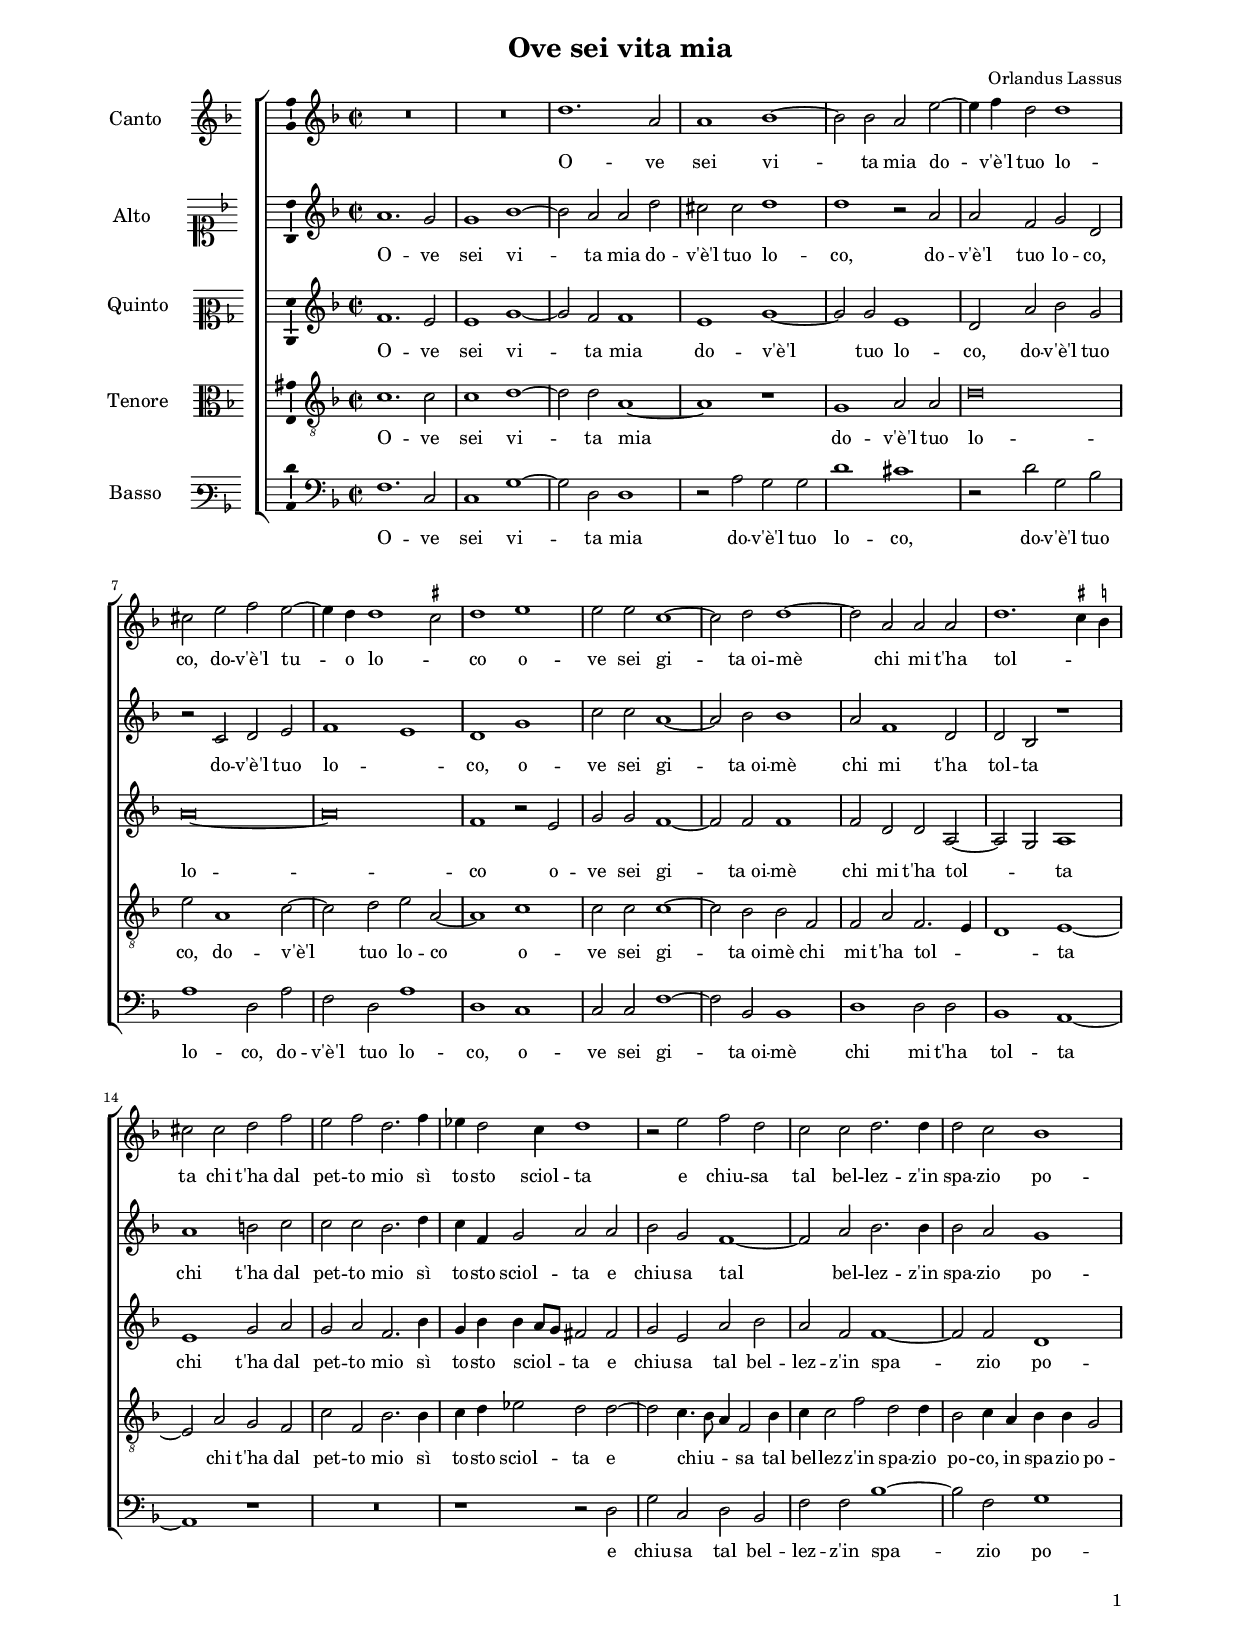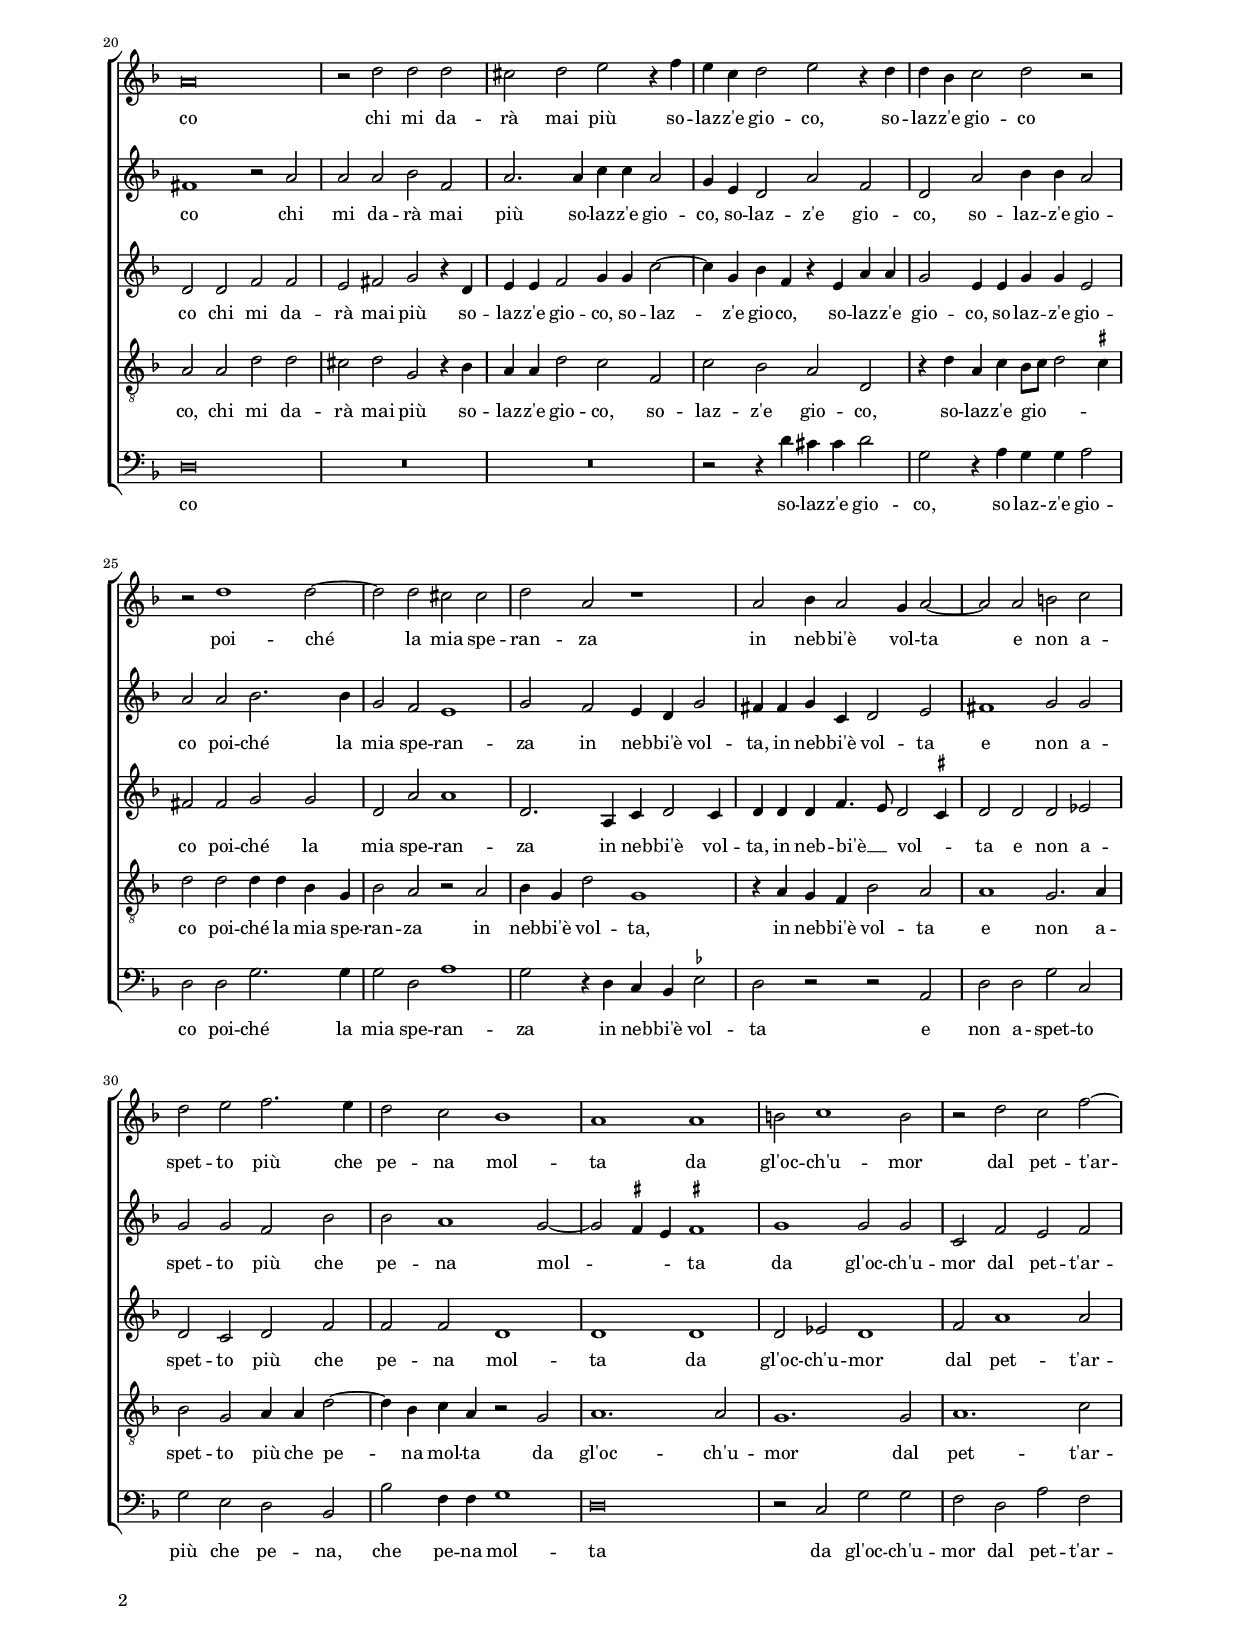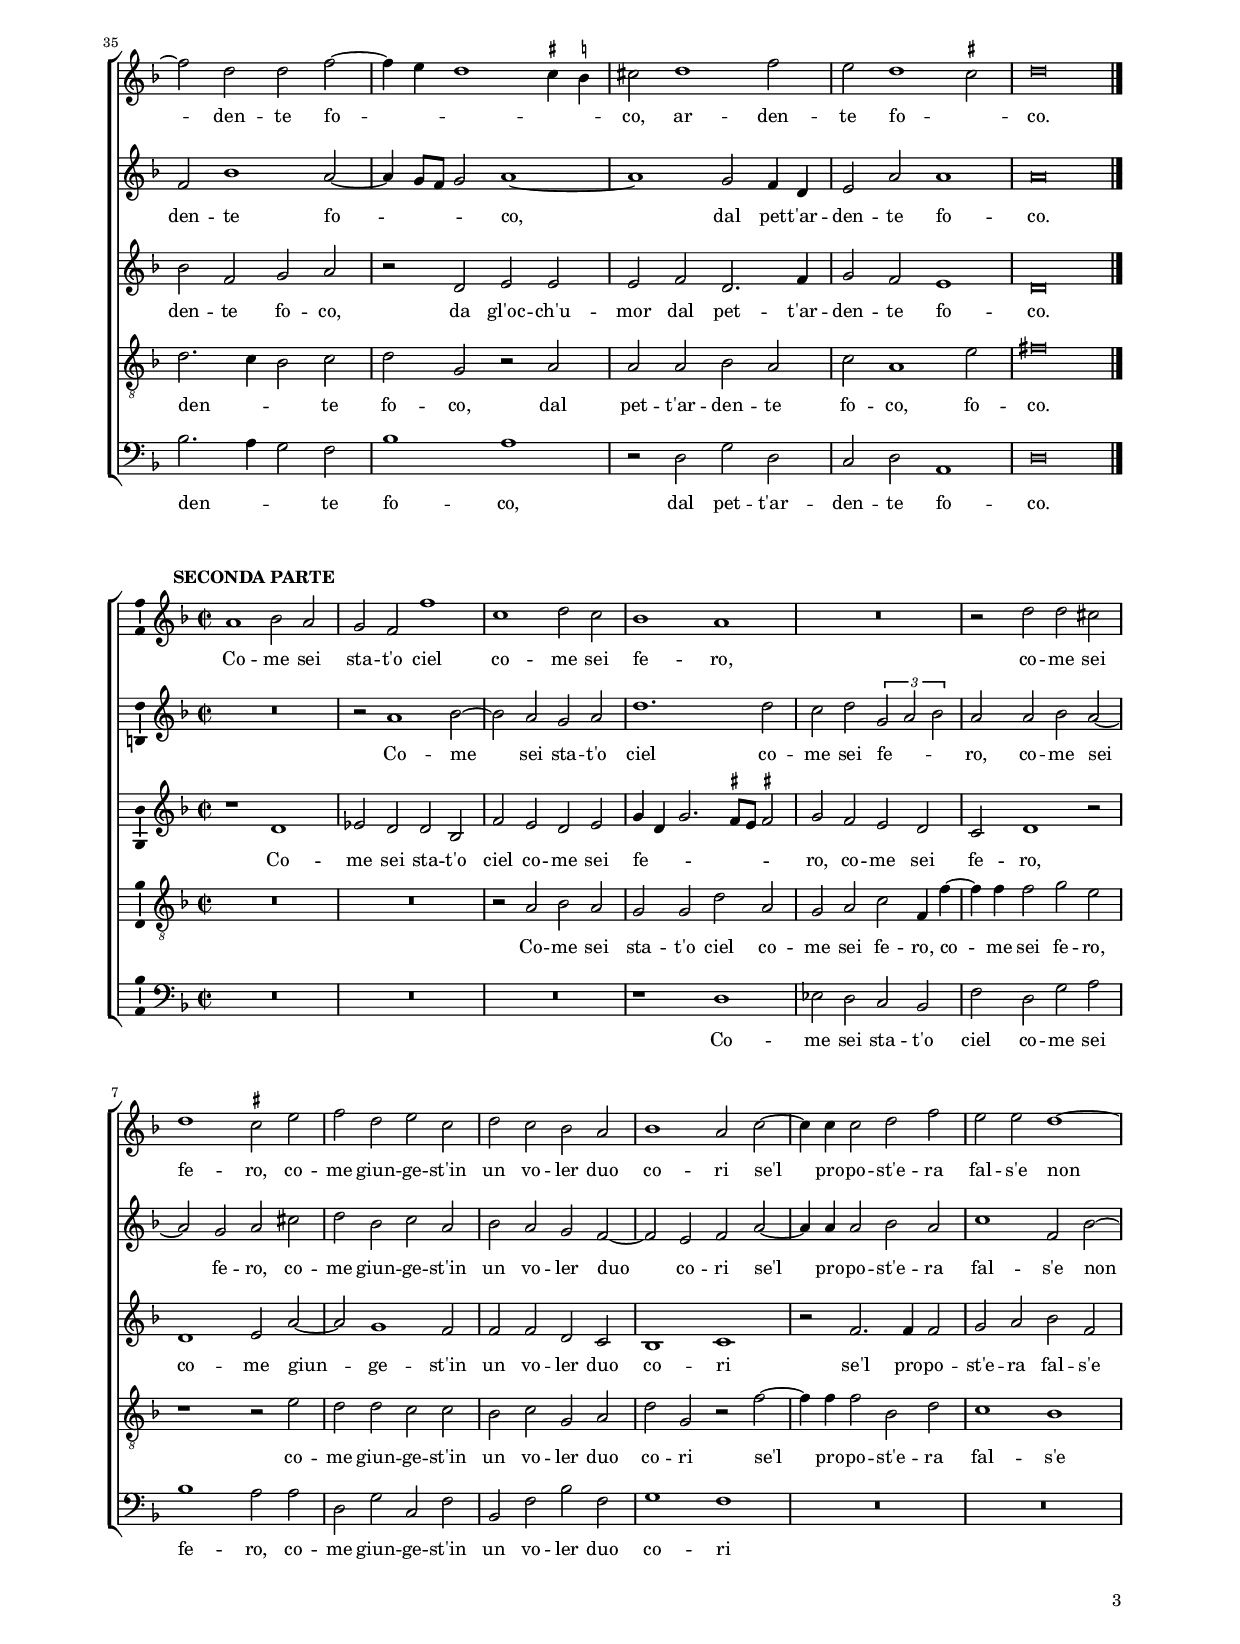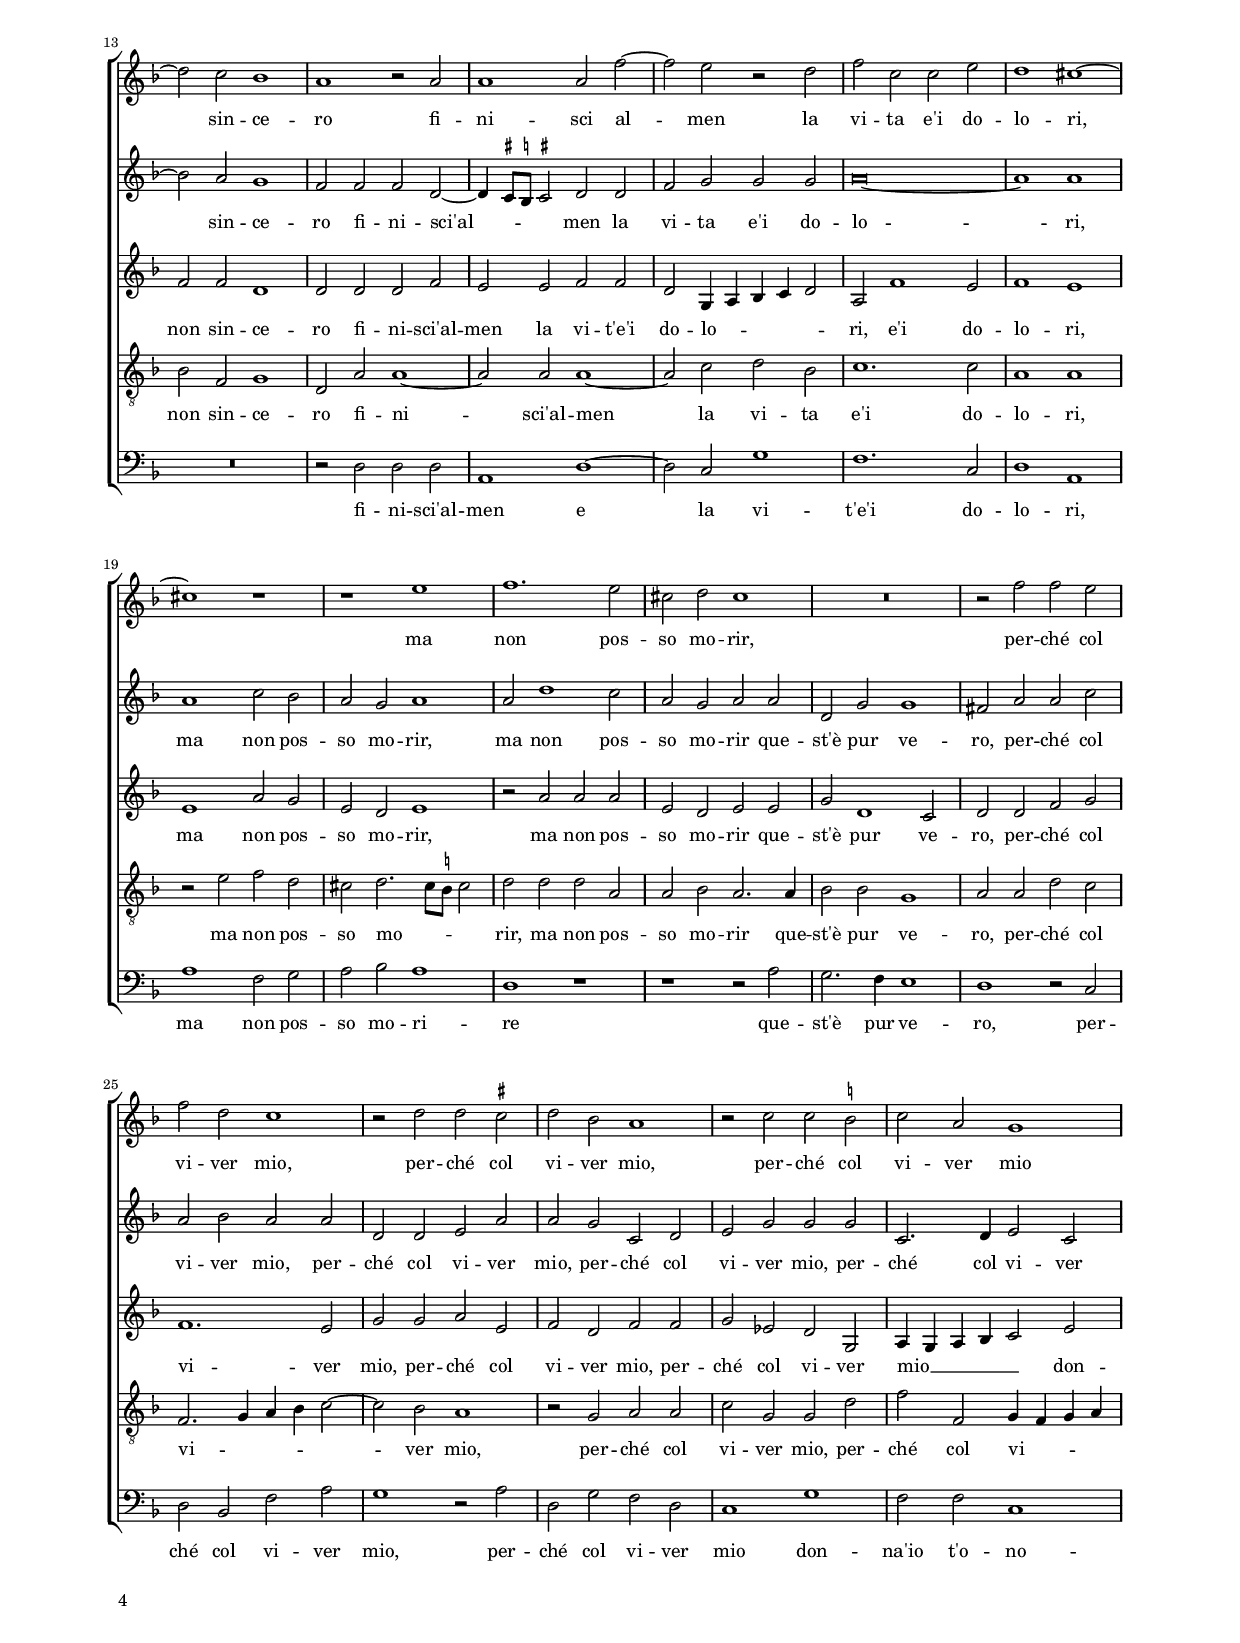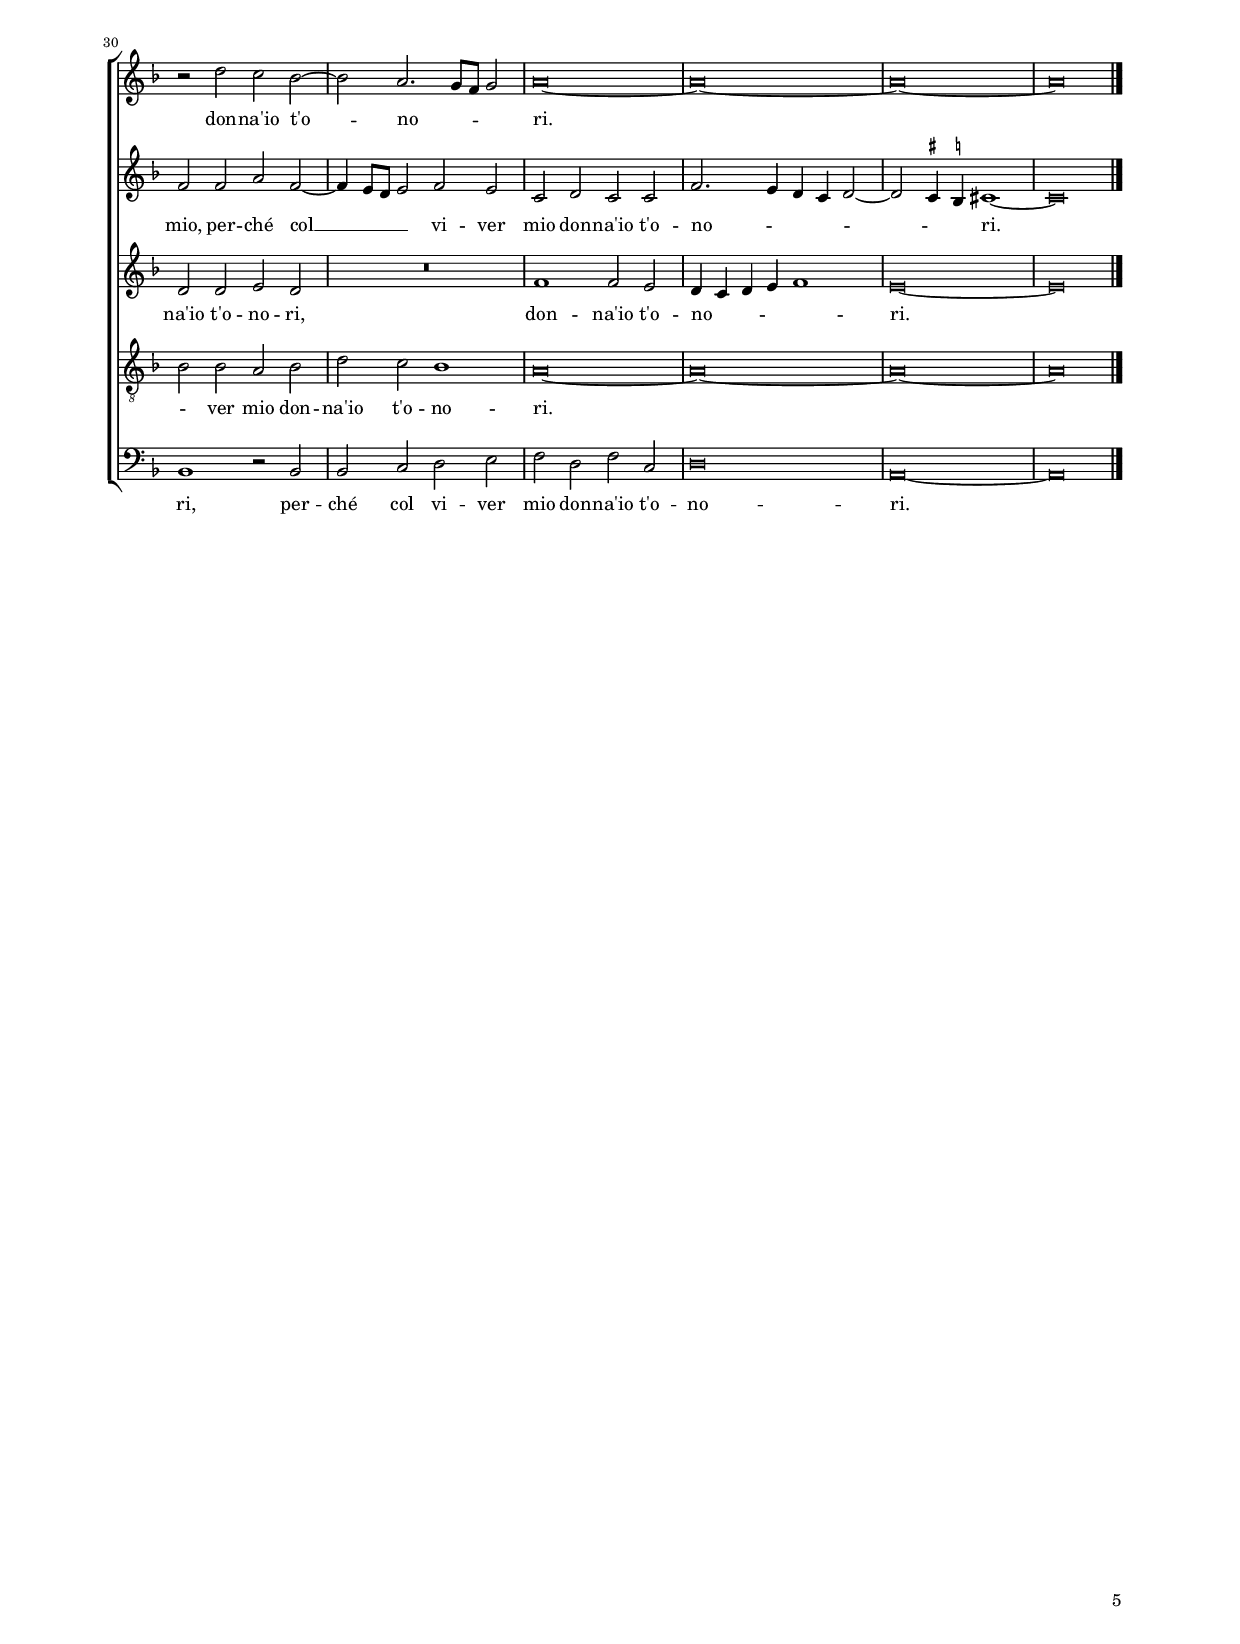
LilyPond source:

\header
{
  title="Ove sei vita mia"
  composer="Orlandus Lassus"
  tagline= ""
}

\version "2.24.1"
\language deutsch
#(set-global-staff-size 15)
% #(set-default-paper-size "letter")
#(ly:set-option 'point-and-click #f)

	
	ficta = { \once \set suggestAccidentals = ##t }
	
	forget = #(define-music-function (music) (ly:music?) #{
		\accidentalStyle forget
		$music
		\accidentalStyle default
		#})
	

\paper
	{
	top-margin = 1.8 \cm
	bottom-margin = 1.2 \cm
	left-margin = 2 \cm
	right-margin = 2 \cm
	ragged-bottom = ##f
	ragged-last-bottom = ##t
	print-page-number = ##f
	score-system-spacing = #'((basic-distance . 16) (minimum-distance . 14) (padding . 5) (strechability . 150))
	system-system-spacing = #'((basic-distance . 16) (minimum-distance . 14) (padding . 5) (strechability . 150))
	oddFooterMarkup=\markup   \fill-line { "" \fromproperty #'page:page-number-string }
	evenFooterMarkup=\markup  \fill-line { \fromproperty #'page:page-number-string "" }
	last-bottom-spacing = #'((basic-distance . 12) (minimum-distance . 7) (padding . 4))
%	systems-per-page = 3
%	min-systems-per-page = 3
	}

global = {
	\key f \major
	\time 2/2 \set Score.measureLength = #(ly:make-moment 2/1)
	\skip 1*2*39 \bar "|."
	}
	

incipitcantus = \markup { \score {
	{
	\set Staff.instrumentName = \markup { \fontsize #1 "Canto" }
	\key f \major
	\clef violin
	s4 \bar ""
	}
	\layout  {
	raggedright = ##t
	indent = 1.8 \cm
	line-width = 2.5 \cm
	\context { \Staff \remove Time_signature_engraver }
	\override Staff.Clef.Y-extent = #'(0 . 0)
	}} \hspace #1 }
      
      
incipitaltus = \markup { \score {
	{
	\set Staff.instrumentName = \markup { \fontsize #1 "Alto" }
	\key f \major
	\clef soprano
	s4 \bar ""
	}
	\layout  {
	raggedright = ##t
	indent = 1.8 \cm
	line-width = 2.5 \cm
	\context { \Staff \remove Time_signature_engraver }
	\override Staff.Clef.Y-extent = #'(0 . 0)
	}} \hspace #1 }
      
      
incipitquintus = \markup { \score {
	{
	\set Staff.instrumentName = \markup { \fontsize #1 "Quinto" }
	\key f \major
	\clef mezzosoprano
	s4 \bar ""
	}
	\layout  {
	raggedright = ##t
	indent = 1.8 \cm
	line-width = 2.5 \cm
	\context { \Staff \remove Time_signature_engraver }
	\override Staff.Clef.Y-extent = #'(0 . 0)
	}} \hspace #1 }


incipittenor = \markup { \score {
	{
	\set Staff.instrumentName = \markup { \fontsize #1 "Tenore" }
	\key f \major
	\clef alto
	s4 \bar ""
	}
	\layout  {
	raggedright = ##t
	indent = 1.8 \cm
	line-width = 2.5 \cm
	\context { \Staff \remove Time_signature_engraver }
	\override Staff.Clef.Y-extent = #'(0 . 0)
	}} \hspace #1 }
      
      
incipitbassus = \markup { \score {
	{
	\set Staff.instrumentName = \markup { \fontsize #1 "Basso" }
	\key f \major
	\clef varbaritone
	s4 \bar ""
	}
	\layout  {
	raggedright = ##t
	indent = 1.8 \cm
	line-width = 2.5 \cm
	\context { \Staff \remove Time_signature_engraver }
	\override Staff.Clef.Y-extent = #'(0 . 0)
	}} \hspace #1 }


cantus =  \relative c''
	{
	R\breve
	R\breve
	d1. a2
	a1 b~
%5
	b2 b a e'~ |
	e4 f d2 d1
	cis2 e f e~
	e4 d d1 \ficta cis2
	d1 e
%10
	e2 e c1~ |
	c2 d d1~
	d2 a a a
	d1. \ficta cis4 \ficta h
	cis2 cis d f
%15
	e2 f d2. f4 |
	es4 d2 c4 d1
	r2 e f d
	c2 c d2. d4
	d2 c b1
%20
	a\breve |
	r2 d d d
	cis2 d e r4 f
	e4 c d2 e r4 d
	d4 b c2 d r
%25
	r2 d1 d2~ |
	d2 d cis cis
	d2 a r1
	a2 b4 a2 g4 a2~
	a2 a h c
%30
	d2 e f2. e4 |
	d2 c b1
	a1 a
	h2 c1 h2
	r2 d c f~
%35
	f2 d d f~ |
	f4 e d1 \ficta cis4 \ficta h
	cis2 d1 f2
	e2 d1 \ficta cis2
	d\breve |
	}


altus =  \relative c'
	{
	a'1. g2
	g1 b~
	b2 a a d
	cis2 cis d1
%5
	d1 r2 a |
	a2 f g d
	r2 c d e
	f1 e
	d1 g
%10
	c2 c a1~ |
	a2 b b1
	a2 f1 d2
	d2 b r1
	a'1 h2 c
%15
	c2 c b2. d4 |
	c4 f, g2 a a
	b2 g f1~
	f2 a b2. b4
	b2 a g1
%20
	fis1 r2 a |
	a2 a b f
	a2. a4 c c a2
	g4 e d2 a' f
	d2 a' b4 b a2
%25
	a2 a b2. b4 |
	g2 f e1
	g2 f e4 d g2
	fis4 fis g c, d2 e
	fis1 g2 g
%30
	g2 g f b |
	b2 a1 g2~
	g2 \ficta fis4 e \ficta fis!1
	g1 g2 g
	c,2 f e f
%35
	f2 b1 a2~ |
	a4 g8 f g2 a1~
	a1 g2 f4 d
	e2 a a1
	a\breve |
	}


quintus =  \relative c'
	{
	f1. e2
	e1 g~
	g2 f f1
	e1 g~
%5
	g2 g e1 |
	d2 a' b g
	a\breve~
	a\breve
	f1 r2 e
%10
	g2 g f1~ |
	f2 f f1
	f2 d d a~
	a2 g a1
	e'1 g2 a
%15
	g2 a f2. b4 |
	g4 b b a8 g fis2 fis
	g2 e a b
	a2 f f1~
	f2 f d1
%20
	d2 d f f |
	e2 fis g r4 d
	e4 e f2 g4 g c2~
	c4 g b f r e a a
	g2 e4 e g g e2
%25
	fis2 fis g g |
	d2 a' a1
	d,2. a4 c d2 c4
	d4 d d f4. e8 d2 \ficta cis4
	d2 d d es
%30
	d2 c d f |
	f2 f d1
	d1 d
	d2 es d1
	f2 a1 a2
%35
	b2 f g a |
	r2 d, e e
	e2 f d2. f4
	g2 f e1
	d\breve |
	}


tenor  =  \relative c'
	{
	c1. c2
	c1 d~
	d2 d a1~
	a1 r
%5
	g1 a2 a |
	d\breve
	e2 a,1 c2~
	c2 d e a,~
	a1 c
%10
	c2 c c1~ |
	c2 b b f
	f2 a f2. e4
	d1 e~
	e2 a g f
%15
	c'2 f, b2. b4 |
	c4 d es2 d d~
	d2 c4. b8 a4 f2 b4
	c4 c2 f d d4
	b2 c4 a b b g2
%20
	a a2 d d |
	cis2 d g, r4 b
	a4 a d2 c f,
	c'2 b a d,
	r4 d' a c b8 c d2 \ficta cis4
%25
	d2 d d4 d b g |
	b2 a r a
	b4 g d'2 g,1
	r4 a g f b2 a
	a1 g2. a4
%30
	b2 g a4 a d2~ |
	d4 b c a r2 g 
	a1. a2
	g1. g2
	a1. c2
%35
	d2. c4 b2 c |
	d2 g, r a
	a2 a b a
	c2 a1 e'2
	fis\breve |
	}


bassus  =  \relative c
	{
	f1. c2
	c1 g'~
	g2 d d1
	r2 a' g g
%5
	d'1 cis |
	r2 d g, b2
	a1 d,2 a'
	f2 d a'1
	d,1 c
%10
	c2 c f1~ |
	f2 b, b1
	d1 d2 d
	b1 a~
	a1 r
%15
	R\breve |
	r1 r2 d
	g2 c, d b
	f'2 f b1~
	b2 f g1
%20
	d\breve |
	R\breve
	R\breve
	r2 r4 d' cis cis d2
	g,2 r4 a g g a2
%25
	d,2 d g2. g4 |
	g2 d a'1
	g2 r4 d c b \ficta es2
	d2 r r a
	d2 d g c,
%30
	g'2 e d b |
	b'2 f4 f g1
	d\breve
	r2 c g' g
	f2 d a' f
%35
	b2. a4 g2 f |
	b1 a
	r2 d, g d
	c2 d a1
	d\breve |
	}


lyricscantus = \lyricmode {
	O -- ve sei vi -- ta mia do -- v'è'l tuo lo -- co,
	do -- v'è'l tu -- o lo -- _ co
	o -- ve sei gi -- ta_oi -- mè chi mi t'ha tol -- _ _ ta
	chi t'ha dal pet -- to mio sì to -- sto sciol -- ta
	e chiu -- sa tal bel -- lez -- z'in spa -- zio po -- co
	chi mi da -- rà mai più so -- laz -- z'e gio -- co,
	so -- laz -- z'e gio -- co
	poi -- ché la mia spe -- ran -- za in neb -- bi'è vol -- ta
	e non a -- spet -- to più che pe -- na mol -- ta
	da gl'oc -- ch'u -- mor dal pet -- t'ar -- den -- te fo -- _ _ _ _ co,
	ar -- den -- te fo -- _ co.
	}


lyricsaltus = \lyricmode {
	O -- ve sei vi -- ta mia do -- v'è'l tuo lo -- co,
	do -- v'è'l tuo lo -- co,
	do -- v'è'l tuo lo -- _ co,
	o -- ve sei gi -- ta_oi -- mè chi mi t'ha tol -- ta
	chi t'ha dal pet -- to mio sì to -- sto sciol -- ta
	e chiu -- sa tal bel -- lez -- z'in spa -- zio po -- co
	chi mi da -- rà mai più so -- laz -- z'e gio -- co,
	so -- laz -- z'e gio -- co,
	so -- laz -- z'e gio -- co
	poi -- ché la mia spe -- ran -- za in neb -- bi'è vol -- ta,
	in neb -- bi'è vol -- ta
	e non a -- spet -- to più che pe -- na mol -- _ _ ta
	da gl'oc -- ch'u -- mor dal pet -- t'ar -- den -- te fo -- _ _ _ co,
	dal pet -- t'ar -- den -- te fo -- co.
	}


lyricsquintus = \lyricmode {
	O -- ve sei vi -- ta mia do -- v'è'l tuo lo -- co,
	do -- v'è'l tuo lo -- co
	o -- ve sei gi -- ta_oi -- mè chi mi t'ha tol -- _ ta
	chi t'ha dal pet -- to mio sì to -- sto sciol -- _ _ ta
	e chiu -- sa tal bel -- lez -- z'in spa -- zio po -- co
	chi mi da -- rà mai più so -- laz -- z'e gio -- co,
	so -- laz -- z'e gio -- co,
	so -- laz -- z'e gio -- co,
	so -- laz -- z'e gio -- co
	poi -- ché la mia spe -- ran -- za in neb -- bi'è vol -- ta,
	in neb -- bi'è __ _ vol -- _ ta
	e non a -- spet -- to più che pe -- na mol -- ta
	da gl'oc -- ch'u -- mor dal pet -- t'ar -- den -- te fo -- co,
	da gl'oc -- ch'u -- mor dal pet -- t'ar -- den -- te fo -- co.
	}


lyricstenor = \lyricmode {
	O -- ve sei vi -- ta mia do -- v'è'l tuo lo -- co,
	do -- v'è'l tuo lo -- co
	o -- ve sei gi -- ta_oi -- mè chi mi t'ha tol -- _ _ ta
	chi t'ha dal pet -- to mio sì to -- sto sciol -- ta
	e chiu -- _ _ sa tal bel -- lez -- z'in spa -- zio po -- co,
	in spa -- zio po -- co,
	chi mi da -- rà mai più so -- laz -- z'e gio -- co,
	so -- laz -- z'e gio -- co,
	so -- laz -- z'e gio -- _ _ _ co
	poi -- ché la mia spe -- ran -- za in neb -- bi'è vol -- ta,
	in neb -- bi'è vol -- ta
	e non a -- spet -- to più che pe -- na mol -- ta
	da gl'oc -- ch'u -- mor dal pet -- t'ar -- den -- _ _ te fo -- co,
	dal pet -- t'ar -- den -- te fo -- co,
	fo -- co.
	}


lyricsbassus = \lyricmode {
	O -- ve sei vi -- ta mia do -- v'è'l tuo lo -- co,
	do -- v'è'l tuo lo -- co,
	do -- v'è'l tuo lo -- co,
	o -- ve sei gi -- ta_oi -- mè chi mi t'ha tol -- ta
	e chiu -- sa tal bel -- lez -- z'in spa -- zio po -- co
	so -- laz -- z'e gio -- co,
	so -- laz -- z'e gio -- co
	poi -- ché la mia spe -- ran -- za in neb -- bi'è vol -- ta
	e non a -- spet -- to più che pe -- na,
	che pe -- na mol -- ta
	da gl'oc -- ch'u -- mor dal pet -- t'ar -- den -- _ _ te fo -- co,
	dal pet -- t'ar -- den -- te fo -- co.
	}


\score
{  
	\transpose c c {
	\new ChoirStaff \with { \override StaffGrouper.staff-staff-spacing.basic-distance = #12 }
	<<

	\new Staff << \global
	\new Voice="v1" {
		\set Staff.instrumentName=\incipitcantus
		\set Staff.midiInstrument = "reed organ"
		\clef violin
		\cantus }
	\new Lyrics \lyricsto "v1" {\lyricscantus }
	>>


	\new Staff << \global
	\new Voice="v2" {
		\set Staff.instrumentName=\incipitaltus
		\set Staff.midiInstrument = "reed organ"
		\clef violin 
		\altus}
	\new Lyrics \lyricsto "v2" {\lyricsaltus }
	>>


	\new Staff << \global
	\new Voice="v5" {
		\set Staff.instrumentName=\incipitquintus
		\set Staff.midiInstrument = "reed organ"
		\clef violin % "G_8"
		\quintus}
	\new Lyrics \lyricsto "v5" {\lyricsquintus }
	>>


	\new Staff << \global
	\new Voice="v3" {
		\set Staff.instrumentName=\incipittenor
		\set Staff.midiInstrument = "reed organ"
		\clef "G_8"
		\tenor }
	\new Lyrics \lyricsto "v3" {\lyricstenor }
	>>


	\new Staff << \global
	\new Voice="v4" {
		\set Staff.instrumentName=\incipitbassus
		\set Staff.midiInstrument = "reed organ"
		\clef bass
		\bassus }
	\new Lyrics \lyricsto "v4" {\lyricsbassus}
	>>

	>>
	} % transpose

	\layout
	{
	indent = 2.5 \cm
	\context { \Staff \override TimeSignature.break-visibility = #end-of-line-invisible }
	\context { \Lyrics \override VerticalAxisGroup.nonstaff-relatedstaff-spacing.padding = #1.4 }
%	\context { \Lyrics \override LyricText.font-size = #1 }
	\context { \Staff \consists Ambitus_engraver }
	\context { \Score \override BarNumber.padding = #2 }
	\context { \Voice \override NoteHead.style = #'baroque }
	}


\midi
	{
	\tempo 2 = 90
	}

}

%%%%%%%%%%%%%%%%%%%%  SECUNDA PARS %%%%%%%%%%%%%%%%%%%%


global = {
	\key f \major
	\time 2/2 \set Score.measureLength = #(ly:make-moment 2/1)
	\skip 1*2*35 \bar "|."
	}


cantus =  \relative c''
	{
	a1 b2 a
	g2 f f'1
	c1 d2 c
	b1 a
%5
	R\breve |
	r2 d d cis
	d1 \ficta cis2 e
	f2 d e c
	d2 c b a
%10
	b1 a2 c~ |
	c4 c c2 d f
	e2 e d1~
	d2 c b1
	a1 r2 a
%15
	a1 a2 f'~ |
	f2 e r d
	f2 c c e
	d1 cis~
	cis1 r
%20
	r1 e |
	f1. e2
	cis2 d cis1
	R\breve
	r2 f f e
%25
	f2 d c1 |
	r2 d d \ficta cis
	d2 b a1
	r2 c c \ficta h
	c2 a g1
%30
	r2 d' c b~ |
	b2 a2. g8 f g2
	a\breve~
	a\breve~
	a\breve~
%35
	a\breve |
	}


altus =  \relative c'
	{
	R\breve
	r2 a'1 b2~
	b2 a g a
	d1. d2
%5
	c2 d \tuplet 3/2 { g,2 a b } |
	a2 a b a~
	a2 g a cis
	d2 b c a
	b2 a g f~
%10
	f2 e f a~ |
	a4 a a2 b a
	c1 f,2 b~
	b2 a g1
	f2 f f d~
%15
	d4 \ficta cis8 \ficta h \ficta cis!2 d d |
	f2 g g g
	a\breve~
	a1 a
	a1 c2 b
%20
	a2 g a1 |
	a2 d1 c2
	a2 g a a
	d,2 g g1
	fis2 a a c
%25
	a2 b a a |
	d,2 d e a
	a2 g c, d
	e2 g g g
	c,2. d4 e2 c
%30
	f2 f a f~ |
	f4 e8 d e2 f e
	c2 d c c
	f2. e4 d c d2~
	d2 \ficta cis4 \ficta h cis!1~
%35
	cis\breve |
	}


quintus =  \relative c'
	{
	r1 d
	es2 d d b
	f'2 e d e
	g4 d g2. \ficta fis8 e \ficta fis!2
%5
	g2 f e d |
	c2 d1 r2
	d1 e2 a~
	a2 g1 f2
	f2 f d c
%10
	b1 c |
	r2 f2. f4 f2
	g2 a b f
	f2 f d1
	d2 d d f
%15
	e2 e f f |
	d2 g,4 a b c d2
	a2 f'1 e2
	f1 e
	e1 a2 g
%20
	e2 d e1 |
	r2 a a a
	e2 d e e
	g2 d1 c2
	d2 d f g
%25
	f1. e2 |
	g2 g a e
	f2 d f f
	g2 es d g,
	a4 g a b c2 e
%30
	d2 d e d |
	R\breve
	f1 f2 e
	d4 c d e f1
	e\breve~
%35
	e\breve |
	}


tenor  =  \relative c'
	{
	R\breve
	R\breve
	r2 a b a
	g2 g d' a
%5
	g2 a c f,4 f'~ |
	f4 f f2 g e
	r1 r2 e
	d2 d c c
	b2 c g a
%10
	d2 g, r2 f'~ |
	f4 f f2 b, d
	c1 b
	b2 f g1
	d2 a' a1~
%15
	a2 a a1~ |
	a2 c d b
	c1. c2
	a1 a
	r2 e' f d
%20
	cis2 d2. cis8 \ficta h cis2 |
	d2 d d a
	a2 b a2. a4
	b2 b g1
	a2 a d c
%25
	f,2. g4 a b c2~ |
	c2 b a1
	r2 g a a
	c2 g g d'
	f2 f, g4 f g a
%30
	b2 b a b |
	d2 c b1
	a\breve~
	a\breve~
	a\breve~
%35
	a\breve |
	}


bassus  =  \relative c
	{
	R\breve
	R\breve
	R\breve
	r1 d
%5
	es2 d c b |
	f'2 d g a
	b1 a2 a
	d,2 g c, f
	b,2 f' b f
%10
	g1 f |
	R\breve
	R\breve
	R\breve
	r2 d d d
%15
	a1 d~ |
	d2 c g'1
	f1. c2
	d1 a
	a'1 f2 g
%20
	a2 b a1 |
	d,1 r
	r1 r2 a'
	g2. f4 e1
	d1 r2 c
%25
	d2 b f' a |
	g1 r2 a
	d,2 g f d
	c1 g'
	f2 f c1
%30
	b1 r2 b |
	b2 c d e
	f2 d f c
	d\breve
	a\breve~
%35
	a\breve |
	}


lyricscantus = \lyricmode {
	Co -- me sei sta -- t'o ciel co -- me sei fe -- ro,
	co -- me sei fe -- ro,
	co -- me giun -- ge -- st'in un vo -- ler duo co -- ri
	se'l pro -- po -- st'e -- ra fal -- s'e non sin -- ce -- ro
	fi -- ni -- sci al -- men la vi -- ta e'i do -- lo -- ri,
	ma non pos -- so mo -- rir,
	per -- ché col vi -- ver mio,
	per -- ché col vi -- ver mio,
	per -- ché col vi -- ver mio
	don -- na'io t'o -- no -- _ _ _ ri.
	}


lyricsaltus = \lyricmode {
	Co -- me sei sta -- t'o ciel co -- me sei fe -- _ _ ro,
	co -- me sei fe -- ro,
	co -- me giun -- ge -- st'in un vo -- ler duo co -- ri
	se'l pro -- po -- st'e -- ra fal -- s'e non sin -- ce -- ro
	fi -- ni -- sci'al -- _ _ _ men la vi -- ta e'i do -- lo -- ri,
	ma non pos -- so mo -- rir,
	ma non pos -- so mo -- rir que -- st'è pur ve -- ro,
	per -- ché col vi -- ver mio,
	per -- ché col vi -- ver mio,
	per -- ché col vi -- ver mio,
	per -- ché col vi -- ver mio,
	per -- ché col __ _ _ _ vi -- ver mio
	don -- na'io t'o -- no -- _ _ _ _ _ _ ri.
	}


lyricsquintus = \lyricmode {
	Co -- me sei sta -- t'o ciel co -- me sei fe -- _ _ _ _ _ ro,
	co -- me sei fe -- ro,
	co -- me giun -- ge -- st'in un vo -- ler duo co -- ri
	se'l pro -- po -- st'e -- ra fal -- s'e non sin -- ce -- ro
	fi -- ni -- sci'al -- men la vi -- t'e'i do -- lo -- _ _ _ _ ri,
	e'i do -- lo -- ri,
	ma non pos -- so mo -- rir,
	ma non pos -- so mo -- rir que -- st'è pur ve -- ro,
	per -- ché col vi -- ver mio,
	per -- ché col vi -- ver mio,
	per -- ché col vi -- ver mio __ _ _ _ _
	don -- na'io t'o -- no -- ri,
	don -- na'io t'o -- no -- _ _ _ _ ri.
	}


lyricstenor = \lyricmode {
	Co -- me sei sta -- t'o ciel co -- me sei fe -- ro,
	co -- me sei fe -- ro,
	co -- me giun -- ge -- st'in un vo -- ler duo co -- ri
	se'l pro -- po -- st'e -- ra fal -- s'e non sin -- ce -- ro
	fi -- ni -- sci'al -- men la vi -- ta e'i do -- lo -- ri,
	ma non pos -- so mo -- _ _ _ rir,
	ma non pos -- so mo -- rir que -- st'è pur ve -- ro,
	per -- ché col vi -- _ _ _ _ ver mio,
	per -- ché col vi -- ver mio,
	per -- ché col vi -- _ _ _ _ ver mio
	don -- na'io t'o -- no -- ri.
	}


lyricsbassus = \lyricmode {
	Co -- me sei sta -- t'o ciel co -- me sei fe -- ro,
	co -- me giun -- ge -- st'in un vo -- ler duo co -- ri
	fi -- ni -- sci'al -- men e la vi -- t'e'i do -- lo -- ri,
	ma non pos -- so mo -- ri -- re que -- st'è pur ve -- ro,
	per -- ché col vi -- ver mio,
	per -- ché col vi -- ver mio
	don -- na'io t'o -- no -- ri,
	per -- ché col vi -- ver mio
	don -- na'io t'o -- no -- ri.
	}


\score
	{  
	\transpose c c {
	\new ChoirStaff \with { \override StaffGrouper.staff-staff-spacing.basic-distance = #12 }
	<<

	\new Staff <<\global
	\new Voice="v1" {
	  %\set Staff.instrumentName=Cantus
		\set Staff.midiInstrument = "reed organ"
		\clef violin
		\cantus }
	\new Lyrics \lyricsto "v1" {\lyricscantus }
	>>


	\new Staff << \global
	\new Voice="v2" {
	  %\set Staff.instrumentName=Altus
		\set Staff.midiInstrument = "reed organ"
		\clef violin 
		\altus}
	\new Lyrics \lyricsto "v2" {\lyricsaltus }
	>>


	\new Staff << \global
	\new Voice="v5" {
	  %\set Staff.instrumentName=Quintus
		\set Staff.midiInstrument = "reed organ"
		\clef violin % "G_8"
		\quintus}
	\new Lyrics \lyricsto "v5" {\lyricsquintus }
	>>


	\new Staff <<\global
	\new Voice="v3" {
	  %\set Staff.instrumentName=Tenor
		\set Staff.midiInstrument = "reed organ"
		\clef "G_8"
		\tenor }
	\new Lyrics \lyricsto "v3" {\lyricstenor }
	>>


	\new Staff <<\global
	\new Voice="v4" {
	  %\set Staff.instrumentName=Bassus
		\set Staff.midiInstrument = "reed organ"
		\clef bass
		\bassus }
	\new Lyrics \lyricsto "v4" {\lyricsbassus}
	>>
	
	>>
	} % transpose

	\layout
	{
	indent = 0 \cm
	\context { \Staff \override TimeSignature.break-visibility = #end-of-line-invisible }
	\context { \Lyrics \override VerticalAxisGroup.nonstaff-relatedstaff-spacing.padding = #1.4 }
%	\context { \Lyrics \override LyricText.font-size = #1 }
	\context { \Staff \consists Ambitus_engraver }
	\context { \Score \override BarNumber.padding = #2 }
	\context { \Voice \override NoteHead.style = #'baroque }
	}

	\header { piece = \markup { \raise #2 \hspace # 7 \bold "SECONDA PARTE"} }

\midi
	{
	\tempo 2 = 90
	}
	
}

% EOF
